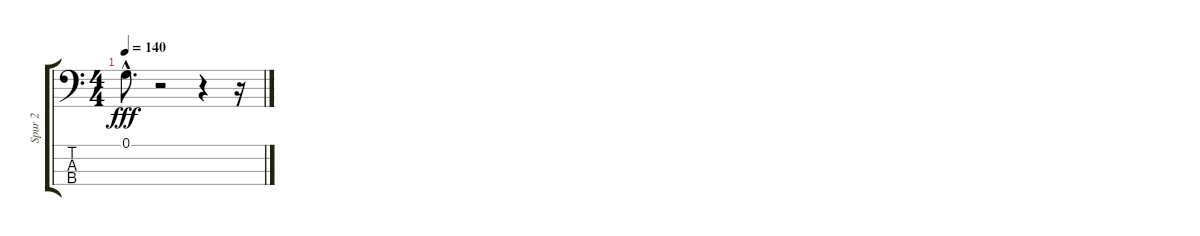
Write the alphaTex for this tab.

\track ("Spur 2" "Spur 2") {instrument electricbasspick}
\staff {score tabs}
\tuning (G2 D2 A1 E1) {hide}
\ts (4 4)
\tempo 140
\clef f4
\ks c
0.1{hac}.8{d dy fff} r.2 r.4 r.16
